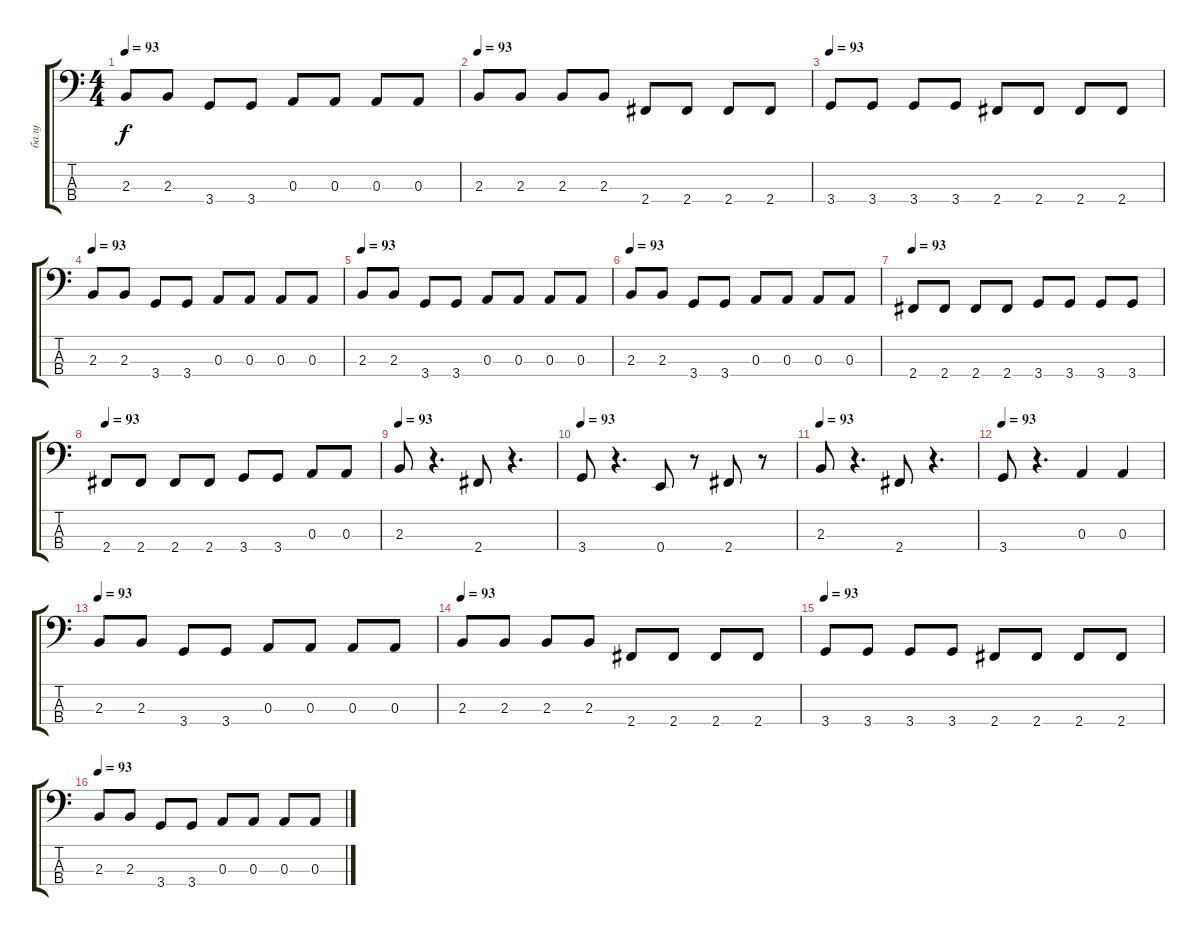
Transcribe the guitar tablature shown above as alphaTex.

\track ("балу" "балу") {instrument electricbasspick}
\staff {score tabs}
\tuning (G2 D2 A1 E1) {hide}
\ts (4 4)
\tempo 93
\clef f4
\ks c
2.3.8{dy f} 2.3.8 3.4.8 3.4.8 0.3.8 0.3.8 0.3.8 0.3.8 |
\tempo 93
2.3.8 2.3.8 2.3.8 2.3.8 2.4.8 2.4.8 2.4.8 2.4.8 |
\tempo 93
3.4.8 3.4.8 3.4.8 3.4.8 2.4.8 2.4.8 2.4.8 2.4.8 |
\tempo 93
2.3.8 2.3.8 3.4.8 3.4.8 0.3.8 0.3.8 0.3.8 0.3.8 |
\tempo 93
2.3.8 2.3.8 3.4.8 3.4.8 0.3.8 0.3.8 0.3.8 0.3.8 |
\tempo 93
2.3.8 2.3.8 3.4.8 3.4.8 0.3.8 0.3.8 0.3.8 0.3.8 |
\tempo 93
2.4.8 2.4.8 2.4.8 2.4.8 3.4.8 3.4.8 3.4.8 3.4.8 |
\tempo 93
2.4.8 2.4.8 2.4.8 2.4.8 3.4.8 3.4.8 0.3.8 0.3.8 |
\tempo 93
2.3.8 r.4{d} 2.4.8 r.4{d} |
\tempo 93
3.4.8 r.4{d} 0.4.8 r.8 2.4.8 r.8 |
\tempo 93
2.3.8 r.4{d} 2.4.8 r.4{d} |
\tempo 93
3.4.8 r.4{d} 0.3.4 0.3.4 |
\tempo 93
2.3.8 2.3.8 3.4.8 3.4.8 0.3.8 0.3.8 0.3.8 0.3.8 |
\tempo 93
2.3.8 2.3.8 2.3.8 2.3.8 2.4.8 2.4.8 2.4.8 2.4.8 |
\tempo 93
3.4.8 3.4.8 3.4.8 3.4.8 2.4.8 2.4.8 2.4.8 2.4.8 |
\tempo 93
2.3.8 2.3.8 3.4.8 3.4.8 0.3.8 0.3.8 0.3.8 0.3.8
